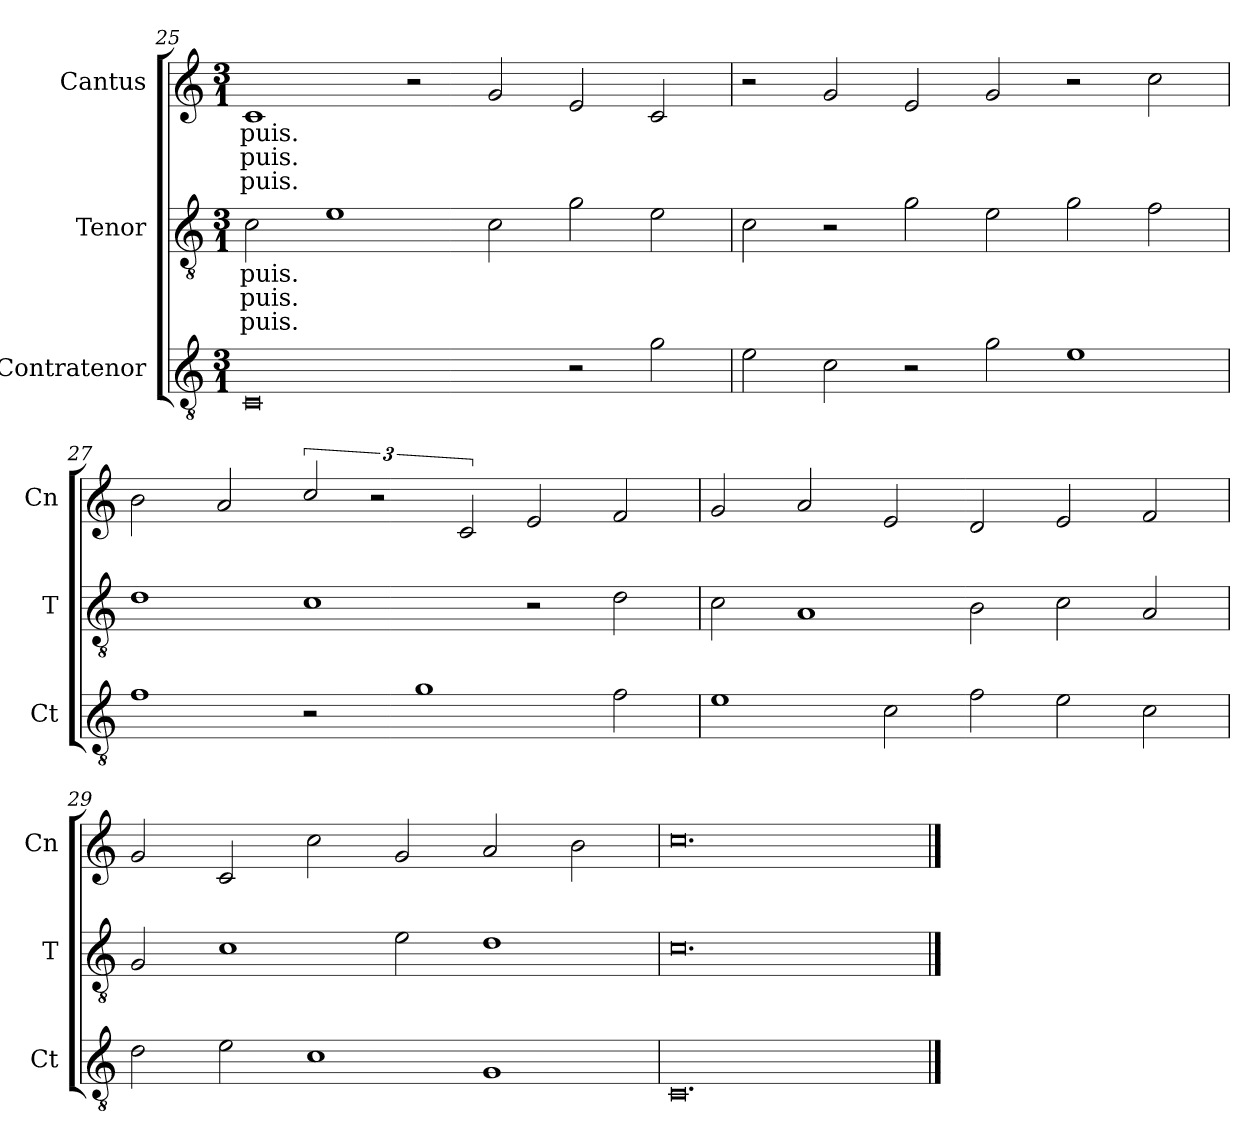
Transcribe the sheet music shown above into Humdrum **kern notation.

**kern	**kern	**text	**text	**text	**kern	**text	**text	**text
*part3	*part2	*part2	*part2	*part2	*part1	*part1	*part1	*part1
*staff3	*staff2	*staff2	*staff2	*staff2	*staff1	*staff1	*staff1	*staff1
*I"Contratenor	*I"Tenor	*	*	*	*I"Cantus	*	*	*
*I'Ct	*I'T	*	*	*	*I'Cn	*	*	*
*clefGv2	*clefGv2	*	*	*	*clefG2	*	*	*
*k[]	*k[]	*	*	*	*k[]	*	*	*
*M3/1	*M3/1	*	*	*	*M3/1	*	*	*
=25	=25	=25	=25	=25	=25	=25	=25	=25
0C	2c\	puis.	puis.	puis.	1c	puis.	puis.	puis.
.	1e	.	.	.	.	.	.	.
.	.	.	.	.	2r	.	.	.
.	2c\	.	.	.	2g/	.	.	.
2r	2g\	.	.	.	2e/	.	.	.
2g\	2e\	.	.	.	2c/	.	.	.
=26	=26	=26	=26	=26	=26	=26	=26	=26
2e\	2c\	.	.	.	2r	.	.	.
2c\	2r	.	.	.	2g/	.	.	.
2r	2g\	.	.	.	2e/	.	.	.
2g\	2e\	.	.	.	2g/	.	.	.
1e	2g\	.	.	.	2r	.	.	.
.	2f\	.	.	.	2cc\	.	.	.
=27	=27	=27	=27	=27	=27	=27	=27	=27
1f	1d	.	.	.	2b\	.	.	.
.	.	.	.	.	2a/	.	.	.
2r	1c	.	.	.	3cc/	.	.	.
.	.	.	.	.	3r	.	.	.
1g	.	.	.	.	.	.	.	.
.	.	.	.	.	3c/	.	.	.
.	2r	.	.	.	2e/	.	.	.
2f\	2d\	.	.	.	2f/	.	.	.
=28	=28	=28	=28	=28	=28	=28	=28	=28
1e	2c\	.	.	.	2g/	.	.	.
.	1A	.	.	.	2a/	.	.	.
2c\	.	.	.	.	2e/	.	.	.
2f\	2B\	.	.	.	2d/	.	.	.
2e\	2c\	.	.	.	2e/	.	.	.
2c\	2A/	.	.	.	2f/	.	.	.
=29	=29	=29	=29	=29	=29	=29	=29	=29
2d\	2G/	.	.	.	2g/	.	.	.
2e\	1c	.	.	.	2c/	.	.	.
1c	.	.	.	.	2cc\	.	.	.
.	2e\	.	.	.	2g/	.	.	.
1G	1d	.	.	.	2a/	.	.	.
.	.	.	.	.	2b\	.	.	.
=30	=30	=30	=30	=30	=30	=30	=30	=30
0.C	0.c	.	.	.	0.cc	.	.	.
==	==	==	==	==	==	==	==	==
*-	*-	*-	*-	*-	*-	*-	*-	*-
